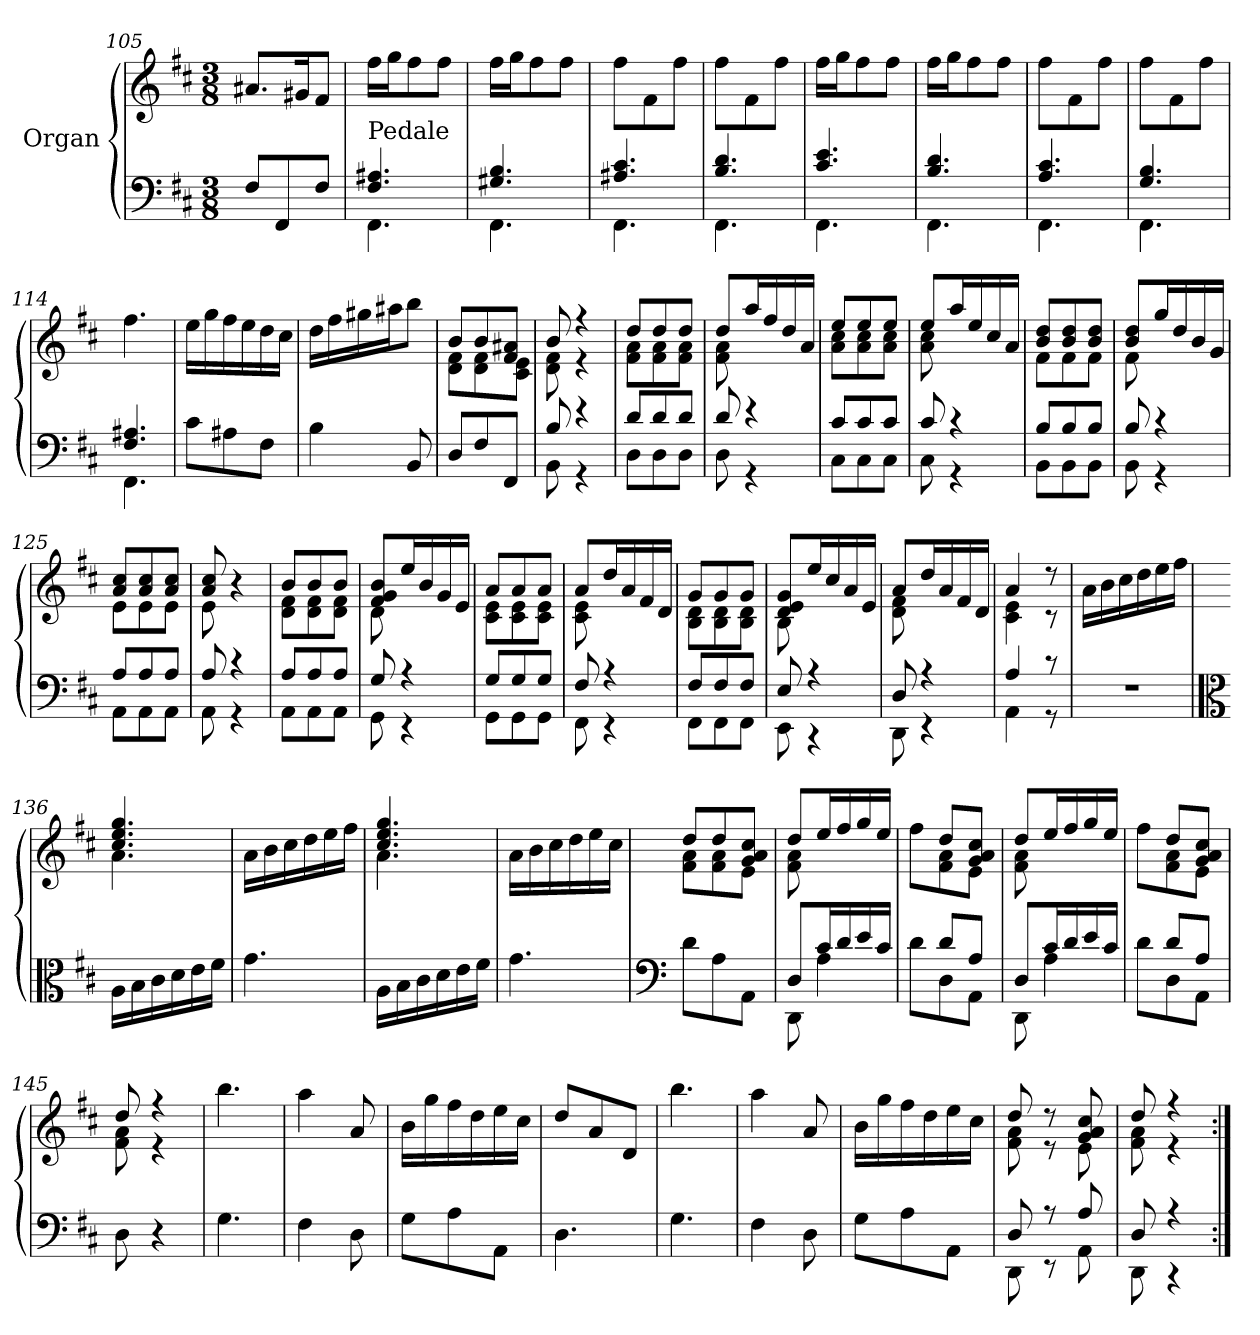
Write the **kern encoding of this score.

**kern	**kern
*part1	*part1
*staff2	*staff1
*I"Organ	*
*clefF4	*clefG2
*k[f#c#]	*k[f#c#]
*M3/8	*M3/8
=105	=105
8F#/L	8.a#X/L
8FF#/	.
.	16g#X/K
8F#/J	8f#/J
=106	=106
*^	*
!LO:TX:a:t=Pedale	!	!
4.F#/ 4.A#X/	4.FF#\	16ff#\LL
.	.	16gg\J
.	.	8ff#\
.	.	8ff#\J
=107	=107	=107
4.G#X/ 4.B/	4.FF#\	16ff#\LL
.	.	16gg\J
.	.	8ff#\
.	.	8ff#\J
!!LO:PB:g=z
=108	=108	=108
4.A#X/ 4.c#/	4.FF#\	8ff#\L
.	.	8f#\
.	.	8ff#\J
=109	=109	=109
4.B/ 4.d/	4.FF#\	8ff#\L
.	.	8f#\
.	.	8ff#\J
=110	=110	=110
4.c#/ 4.e/	4.FF#\	16ff#\LL
.	.	16gg\J
.	.	8ff#\
.	.	8ff#\J
=111	=111	=111
4.B/ 4.d/	4.FF#\	16ff#\LL
.	.	16gg\J
.	.	8ff#\
.	.	8ff#\J
=112	=112	=112
4.A/ 4.c#/	4.FF#\	8ff#\L
.	.	8f#\
.	.	8ff#\J
=113	=113	=113
4.G/ 4.B/	4.FF#\	8ff#\L
.	.	8f#\
.	.	8ff#\J
=114	=114	=114
4.F#/ 4.A#X/	4.FF#\	4.ff#\
*v	*v	*
=115	=115
8c#\L	16ee\LL
.	16gg\
8A#X\	16ff#\
.	16ee\
8F#\J	16dd\
.	16cc#\JJ
=116	=116
4B\	16dd\LL
.	16ff#\
.	16gg#X\
.	16aa#X\J
8BB/	8bb\J
=117	=117
*	*^
8D/L	8b/L	8d\ 8f#\L
8F#/	8b/	8d\ 8f#\
8FF#/J	8f#/ 8a#X/J	8c#\ 8e\J
=118	=118	=118
*^	*	*
8B/	8BB\	8b/	8d\ 8f#\
4r	4r	4r	4r
=119	=119	=119	=119
8d/L	8D\L	8dd/L	8f#\ 8a\L
8d/	8D\	8dd/	8f#\ 8a\
8d/J	8D\J	8dd/J	8f#\ 8a\J
!!LO:LB:g=z	!!
=120	=120	=120	=120
8d/	8D\	8dd/L	8f#\ 8a\
4r	4r	16aa/L	4ryy
.	.	16ff#/	.
.	.	16dd/	.
.	.	16a/JJ	.
=121	=121	=121	=121
8c#/L	8C#\L	8ee/L	8a\ 8cc#\L
8c#/	8C#\	8ee/	8a\ 8cc#\
8c#/J	8C#\J	8ee/J	8a\ 8cc#\J
=122	=122	=122	=122
8c#/	8C#\	8ee/L	8a\ 8cc#\
4r	4r	16aa/L	4ryy
.	.	16ee/	.
.	.	16cc#/	.
.	.	16a/JJ	.
=123	=123	=123	=123
8B/L	8BB\L	8b/ 8dd/L	8f#\L
8B/	8BB\	8b/ 8dd/	8f#\
8B/J	8BB\J	8b/ 8dd/J	8f#\J
=124	=124	=124	=124
8B/	8BB\	8b/ 8dd/L	8f#\
4r	4r	16gg/L	4ryy
.	.	16dd/	.
.	.	16b/	.
.	.	16g/JJ	.
=125	=125	=125	=125
8A/L	8AA\L	8a/ 8cc#/L	8e\L
8A/	8AA\	8a/ 8cc#/	8e\
8A/J	8AA\J	8a/ 8cc#/J	8e\J
=126	=126	=126	=126
8A/	8AA\	8a/ 8cc#/	8e\
4r	4r	4r	4ryy
=127	=127	=127	=127
8A/L	8AA\L	8b/L	8d\ 8f#\L
8A/	8AA\	8b/	8d\ 8f#\
8A/J	8AA\J	8b/J	8d\ 8f#\J
=128	=128	=128	=128
8G/	8GG\	8f#/ 8g/ 8b/L	8d\
4r	4r	16ee/L	4ryy
.	.	16b/	.
.	.	16g/	.
.	.	16e/JJ	.
=129	=129	=129	=129
8G/L	8GG\L	8a/L	8c#\ 8e\L
8G/	8GG\	8a/	8c#\ 8e\
8G/J	8GG\J	8a/J	8c#\ 8e\J
=130	=130	=130	=130
8F#/	8FF#\	8a/L	8c#\ 8e\
4r	4r	16dd/L	4ryy
.	.	16a/	.
.	.	16f#/	.
.	.	16d/JJ	.
!!LO:LB:g=z	!!
=131	=131	=131	=131
8F#/L	8FF#\L	8g/L	8B\ 8d\L
8F#/	8FF#\	8g/	8B\ 8d\
8F#/J	8FF#\J	8g/J	8B\ 8d\J
=132	=132	=132	=132
8E/	8EE\	8d/ 8e/ 8g/L	8B\
4r	4r	16ee/L	4ryy
.	.	16cc#/	.
.	.	16a/	.
.	.	16e/JJ	.
=133	=133	=133	=133
8D/	8DD\	8a/L	8d\ 8f#\
4r	4r	16dd/L	4ryy
.	.	16a/	.
.	.	16f#/	.
.	.	16d/JJ	.
=134	=134	=134	=134
4A/	4AA\	4a/	4c#\ 4e\
8r	8r	8r	8r
*v	*v	*	*
*	*v	*v
=135	=135
4.r	16a\LL
.	16b\
.	16cc#\
.	16dd\
.	16ee\
.	16ff#\JJ
=136	=136
*clefC3	*
*	*^
16A\LL	4.cc#/ 4.ee/ 4.gg/	4.a\
16B\	.	.
16c#\	.	.
16d\	.	.
16e\	.	.
16f#\JJ	.	.
*	*v	*v
=137	=137
4.g\	16a\LL
.	16b\
.	16cc#\
.	16dd\
.	16ee\
.	16ff#\JJ
=138	=138
*	*^
16A\LL	4.cc#/ 4.ee/ 4.gg/	4.a\
16B\	.	.
16c#\	.	.
16d\	.	.
16e\	.	.
16f#\JJ	.	.
*	*v	*v
=139	=139
4.g\	16a\LL
.	16b\
.	16cc#\
.	16dd\
.	16ee\
.	16cc#\JJ
=140	=140
*clefF4	*
*	*^
8d\L	8dd/L	8f#\ 8a\L
8A\	8dd/	8f#\ 8a\
8AA\J	8g/ 8a/ 8cc#/J	8e\J
!!LO:LB:g=z	!!
=141	=141	=141
*^	*	*
8D/L	8DD\	8dd/L	8f#\ 8a\
16c#/L	4A\	16ee/L	4ryy
16d/	.	16ff#/	.
16e/	.	16gg/	.
16c#/JJ	.	16ee/JJ	.
=142	=142	=142	=142
8ryy	8d\L	8ryy	8ff#\L
8d/L	8D\	8dd/L	8f#\ 8a\
8A/J	8AA\J	8g/ 8a/ 8cc#/J	8e\J
=143	=143	=143	=143
8D/L	8DD\	8dd/L	8f#\ 8a\
16c#/L	4A\	16ee/L	4ryy
16d/	.	16ff#/	.
16e/	.	16gg/	.
16c#/JJ	.	16ee/JJ	.
=144	=144	=144	=144
8ryy	8d\L	8ryy	8ff#\L
8d/L	8D\	8dd/L	8f#\ 8a\
8A/J	8AA\J	8g/ 8a/ 8cc#/J	8e\J
*v	*v	*	*
=145	=145	=145
8D\	8dd/	8f#\ 8a\
4r	4r	4r
*	*v	*v
=146	=146
4.G\	4.bb\
=147	=147
4F#\	4aa\
8D\	8a/
=148	=148
8G\L	16b\LL
.	16gg\
8A\	16ff#\
.	16dd\
8AA\J	16ee\
.	16cc#\JJ
=149	=149
4.D\	8dd/L
.	8a/
.	8d/J
=150	=150
4.G\	4.bb\
=151	=151
4F#\	4aa\
8D\	8a/
=152	=152
8G\L	16b\LL
.	16gg\
8A\	16ff#\
.	16dd\
8AA\J	16ee\
.	16cc#\JJ
!!LO:LB:g=z
=153	=153
*^	*^
8D/	8DD\	8dd/	8f#\ 8a\
8r	8r	8r	8r
8A/	8AA\	8g/ 8a/ 8cc#/	8e\
=154	=154	=154	=154
8D/	8DD\	8dd/	8f#\ 8a\
4r	4r	4r	4r
*v	*v	*	*
*	*v	*v
=:|!	=:|!
*-	*-
